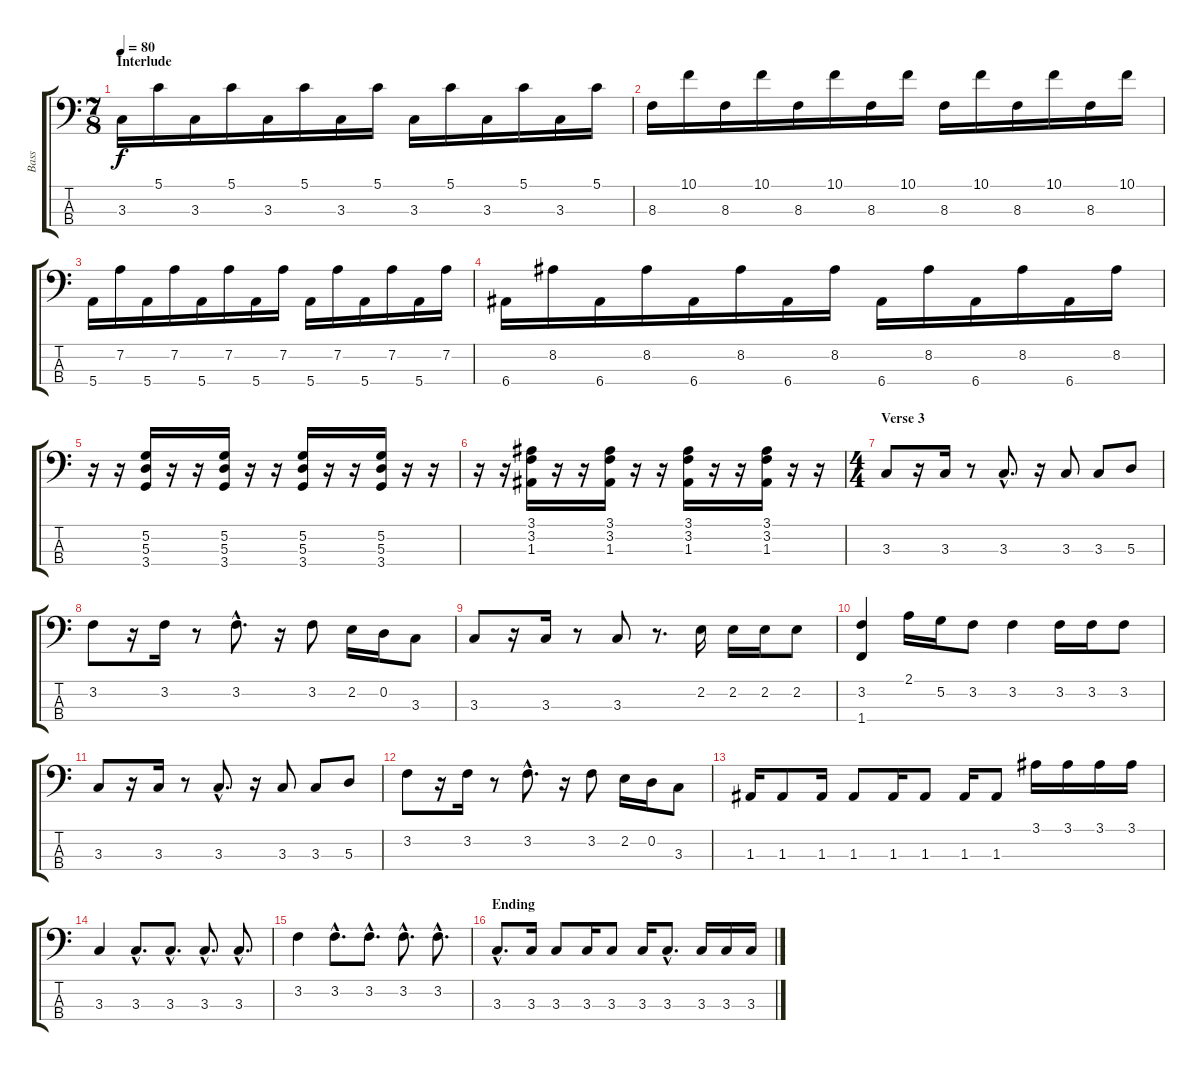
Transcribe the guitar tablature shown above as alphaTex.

\track ("Bass" "Bass") {instrument electricbassfinger}
\staff {score tabs}
\tuning (G2 D2 A1 E1) {hide}
\ts (7 8)
\section ("" "Interlude")
\tempo 80
\clef f4
\ks c
3.3.16{dy f} 5.1.16 3.3.16 5.1.16 3.3.16 5.1.16 3.3.16 5.1.16 3.3.16 5.1.16 3.3.16 5.1.16 3.3.16 5.1.16 |
8.3.16 10.1.16 8.3.16 10.1.16 8.3.16 10.1.16 8.3.16 10.1.16 8.3.16 10.1.16 8.3.16 10.1.16 8.3.16 10.1.16 |
5.4.16 7.2.16 5.4.16 7.2.16 5.4.16 7.2.16 5.4.16 7.2.16 5.4.16 7.2.16 5.4.16 7.2.16 5.4.16 7.2.16 |
6.4.16 8.2.16 6.4.16 8.2.16 6.4.16 8.2.16 6.4.16 8.2.16 6.4.16 8.2.16 6.4.16 8.2.16 6.4.16 8.2.16 |
r.16 r.16 (5.2 5.3 3.4).16 r.16 r.16 (5.2 5.3 3.4).16 r.16 r.16 (5.2 5.3 3.4).16 r.16 r.16 (5.2 5.3 3.4).16 r.16 r.16 |
r.16 r.16 (3.1 3.2 1.3).16 r.16 r.16 (3.1 3.2 1.3).16 r.16 r.16 (3.1 3.2 1.3).16 r.16 r.16 (3.1 3.2 1.3).16 r.16 r.16 |
\ts (4 4)
\section ("" "Verse 3")
3.3.8 r.16 3.3.16 r.8 3.3{hac}.8{d} r.16 3.3.8 3.3.8 5.3.8 |
3.2.8 r.16 3.2.16 r.8 3.2{hac}.8{d} r.16 3.2.8 2.2.16 0.2.16 3.3.8 |
3.3.8 r.16 3.3.16 r.8 3.3.8 r.8{d} 2.2.16 2.2.16 2.2.16 2.2.8 |
(3.2 1.4).4 2.1.16 5.2.16 3.2.8 3.2.4 3.2.16 3.2.16 3.2.8 |
3.3.8 r.16 3.3.16 r.8 3.3{hac}.8{d} r.16 3.3.8 3.3.8 5.3.8 |
3.2.8 r.16 3.2.16 r.8 3.2{hac}.8{d} r.16 3.2.8 2.2.16 0.2.16 3.3.8 |
1.3.16 1.3.8 1.3.16 1.3.8 1.3.16 1.3.8 1.3.16 1.3.8 3.1.16 3.1.16 3.1.16 3.1.16 |
3.3.4 3.3{hac}.8{d} 3.3{hac}.8{d} 3.3{hac}.8{d} 3.3{hac}.8{d} |
3.2.4 3.2{hac}.8{d} 3.2{hac}.8{d} 3.2{hac}.8{d} 3.2{hac}.8{d} |
\section ("" "Ending")
3.3{hac}.8{d} 3.3.16 3.3.8 3.3.16 3.3.8 3.3.16 3.3{hac}.8{d} 3.3.16 3.3.16 3.3.16
